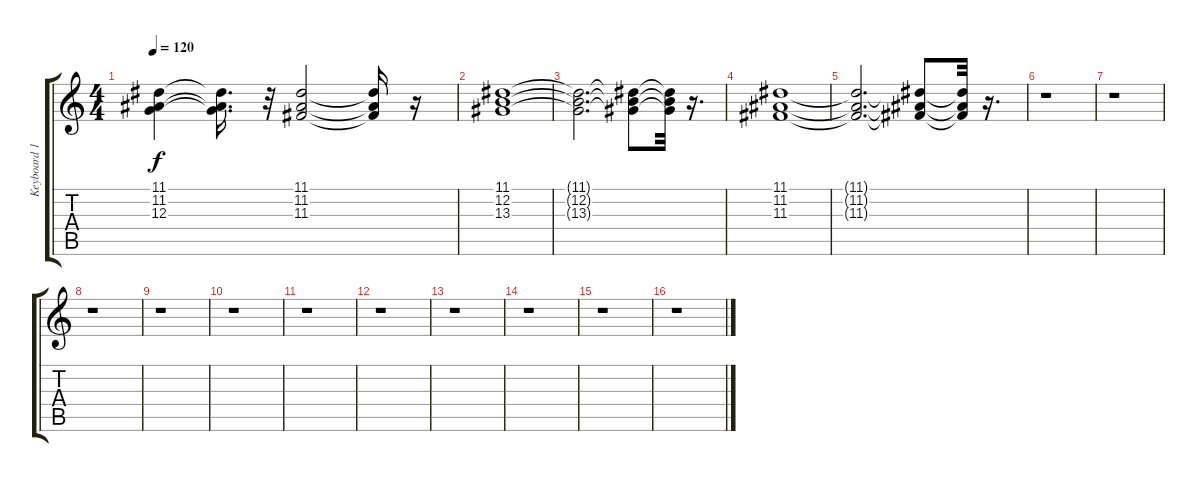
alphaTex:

\track ("Keyboard 1" "Keyboard 1") {instrument stringensemble1}
\staff {score tabs}
\tuning (E4 B3 G3 D3 A2 E2) {hide}
\ts (4 4)
\tempo 120
\clef g2
\ks c
(11.1 11.2 12.3).4{dy f} (11.1{t} 11.2{t} 12.3{t}).16{d} r.32 (11.1 11.2 11.3).2 (11.1{t} 11.2{t} 11.3{t}).16 r.16 |
(11.1 12.2 13.3).1 |
(11.1{t} 12.2{t} 13.3{t}).2{d} (11.1{t} 12.2{t} 13.3{t}).8 (11.1{t} 12.2{t} 13.3{t}).32 r.16{d} |
(11.1 11.2 11.3).1 |
(11.1{t} 11.2{t} 11.3{t}).2{d} (11.1{t} 11.2{t} 11.3{t}).8 (11.1{t} 11.2{t} 11.3{t}).32 r.16{d} |
r.1 |
r.1 |
r.1 |
r.1 |
r.1 |
r.1 |
r.1 |
r.1 |
r.1 |
r.1 |
r.1
